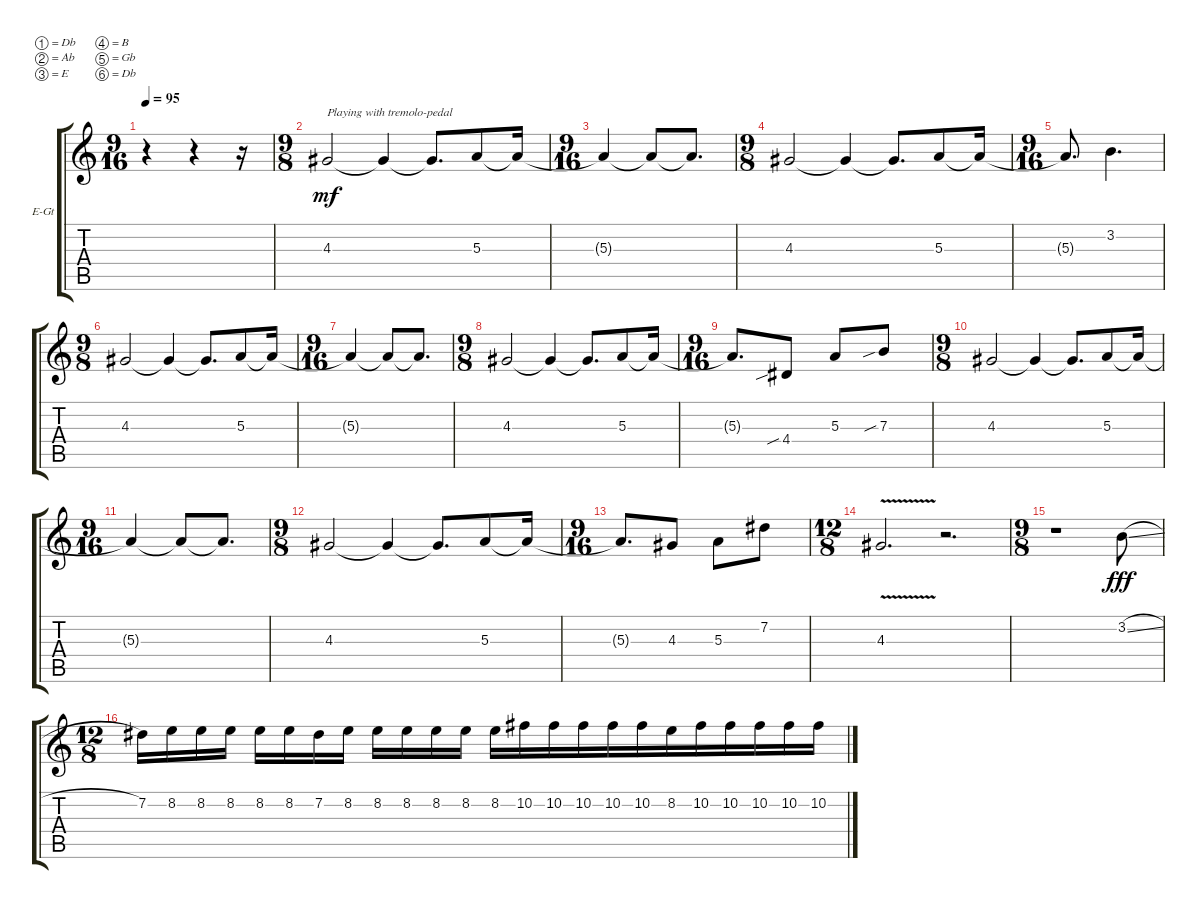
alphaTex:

\bracketExtendMode groupsimilarinstruments
\firstSystemTrackNameOrientation horizontal
\otherSystemsTrackNameOrientation horizontal
\track ("Solo Guitar" "E-Gt") {instrument distortionguitar}
\staff {score tabs}
\tuning (Db4 Ab3 E3 B2 Gb2 Db2)
\ts (9 16)
\beaming (8 2 2 2 2)
\tempo 95
\clef g2
\ks c
r.4{dy mf} r.4 r.16 |
\ts (9 8)
\beaming (8 2 2 2 3)
4.3.2{txt "Playing with tremolo-pedal"} 4.3{t}.4 4.3{t}.8{d} 5.3.8 5.3{t}.16 |
\ts (9 16)
\beaming (8 2 2 2 2)
5.3{t}.4 5.3{t}.8 5.3{t}.8{d} |
\ts (9 8)
\beaming (8 2 2 2 3)
4.3.2 4.3{t}.4 4.3{t}.8{d} 5.3.8 5.3{t}.16 |
\ts (9 16)
\beaming (8 2 2 2 2)
5.3{t}.8{d} 3.2.4{d} |
\ts (9 8)
\beaming (8 2 2 2 3)
4.3.2 4.3{t}.4 4.3{t}.8{d} 5.3.8 5.3{t}.16 |
\ts (9 16)
\beaming (8 2 2 2 2)
5.3{t}.4 5.3{t}.8 5.3{t}.8{d} |
\ts (9 8)
\beaming (8 2 2 2 3)
4.3.2 4.3{t}.4 4.3{t}.8{d} 5.3.8 5.3{t}.16 |
\ts (9 16)
\beaming (8 2 2 2 2)
5.3{t}.8{d} 4.4{sib}.8 5.3.8 7.3{sib}.8 |
\ts (9 8)
\beaming (8 2 2 2 3)
4.3.2 4.3{t}.4 4.3{t}.8{d} 5.3.8 5.3{t}.16 |
\ts (9 16)
\beaming (8 2 2 2 2)
5.3{t}.4 5.3{t}.8 5.3{t}.8{d} |
\ts (9 8)
\beaming (8 2 2 2 3)
4.3.2 4.3{t}.4 4.3{t}.8{d} 5.3.8 5.3{t}.16 |
\ts (9 16)
\beaming (8 2 2 2 2)
5.3{t}.8{d} 4.3.8 5.3.8 7.2.8 |
\ts (12 8)
\beaming (8 2 2 2 6)
4.3{v}.2{d} r.2{d} |
\ts (9 8)
\beaming (8 2 2 2 3)
r.1 3.2{sl}.8{dy fff} |
\ts (12 8)
\beaming (8 2 2 2 6)
7.2.16 8.2.16 8.2.16 8.2.16 8.2.16 8.2.16 7.2.16 8.2.16 8.2.16 8.2.16 8.2.16 8.2.16 8.2.16 10.2.16 10.2.16 10.2.16 10.2.16 10.2.16 8.2.16 10.2.16 10.2.16 10.2.16 10.2.16 10.2.16
